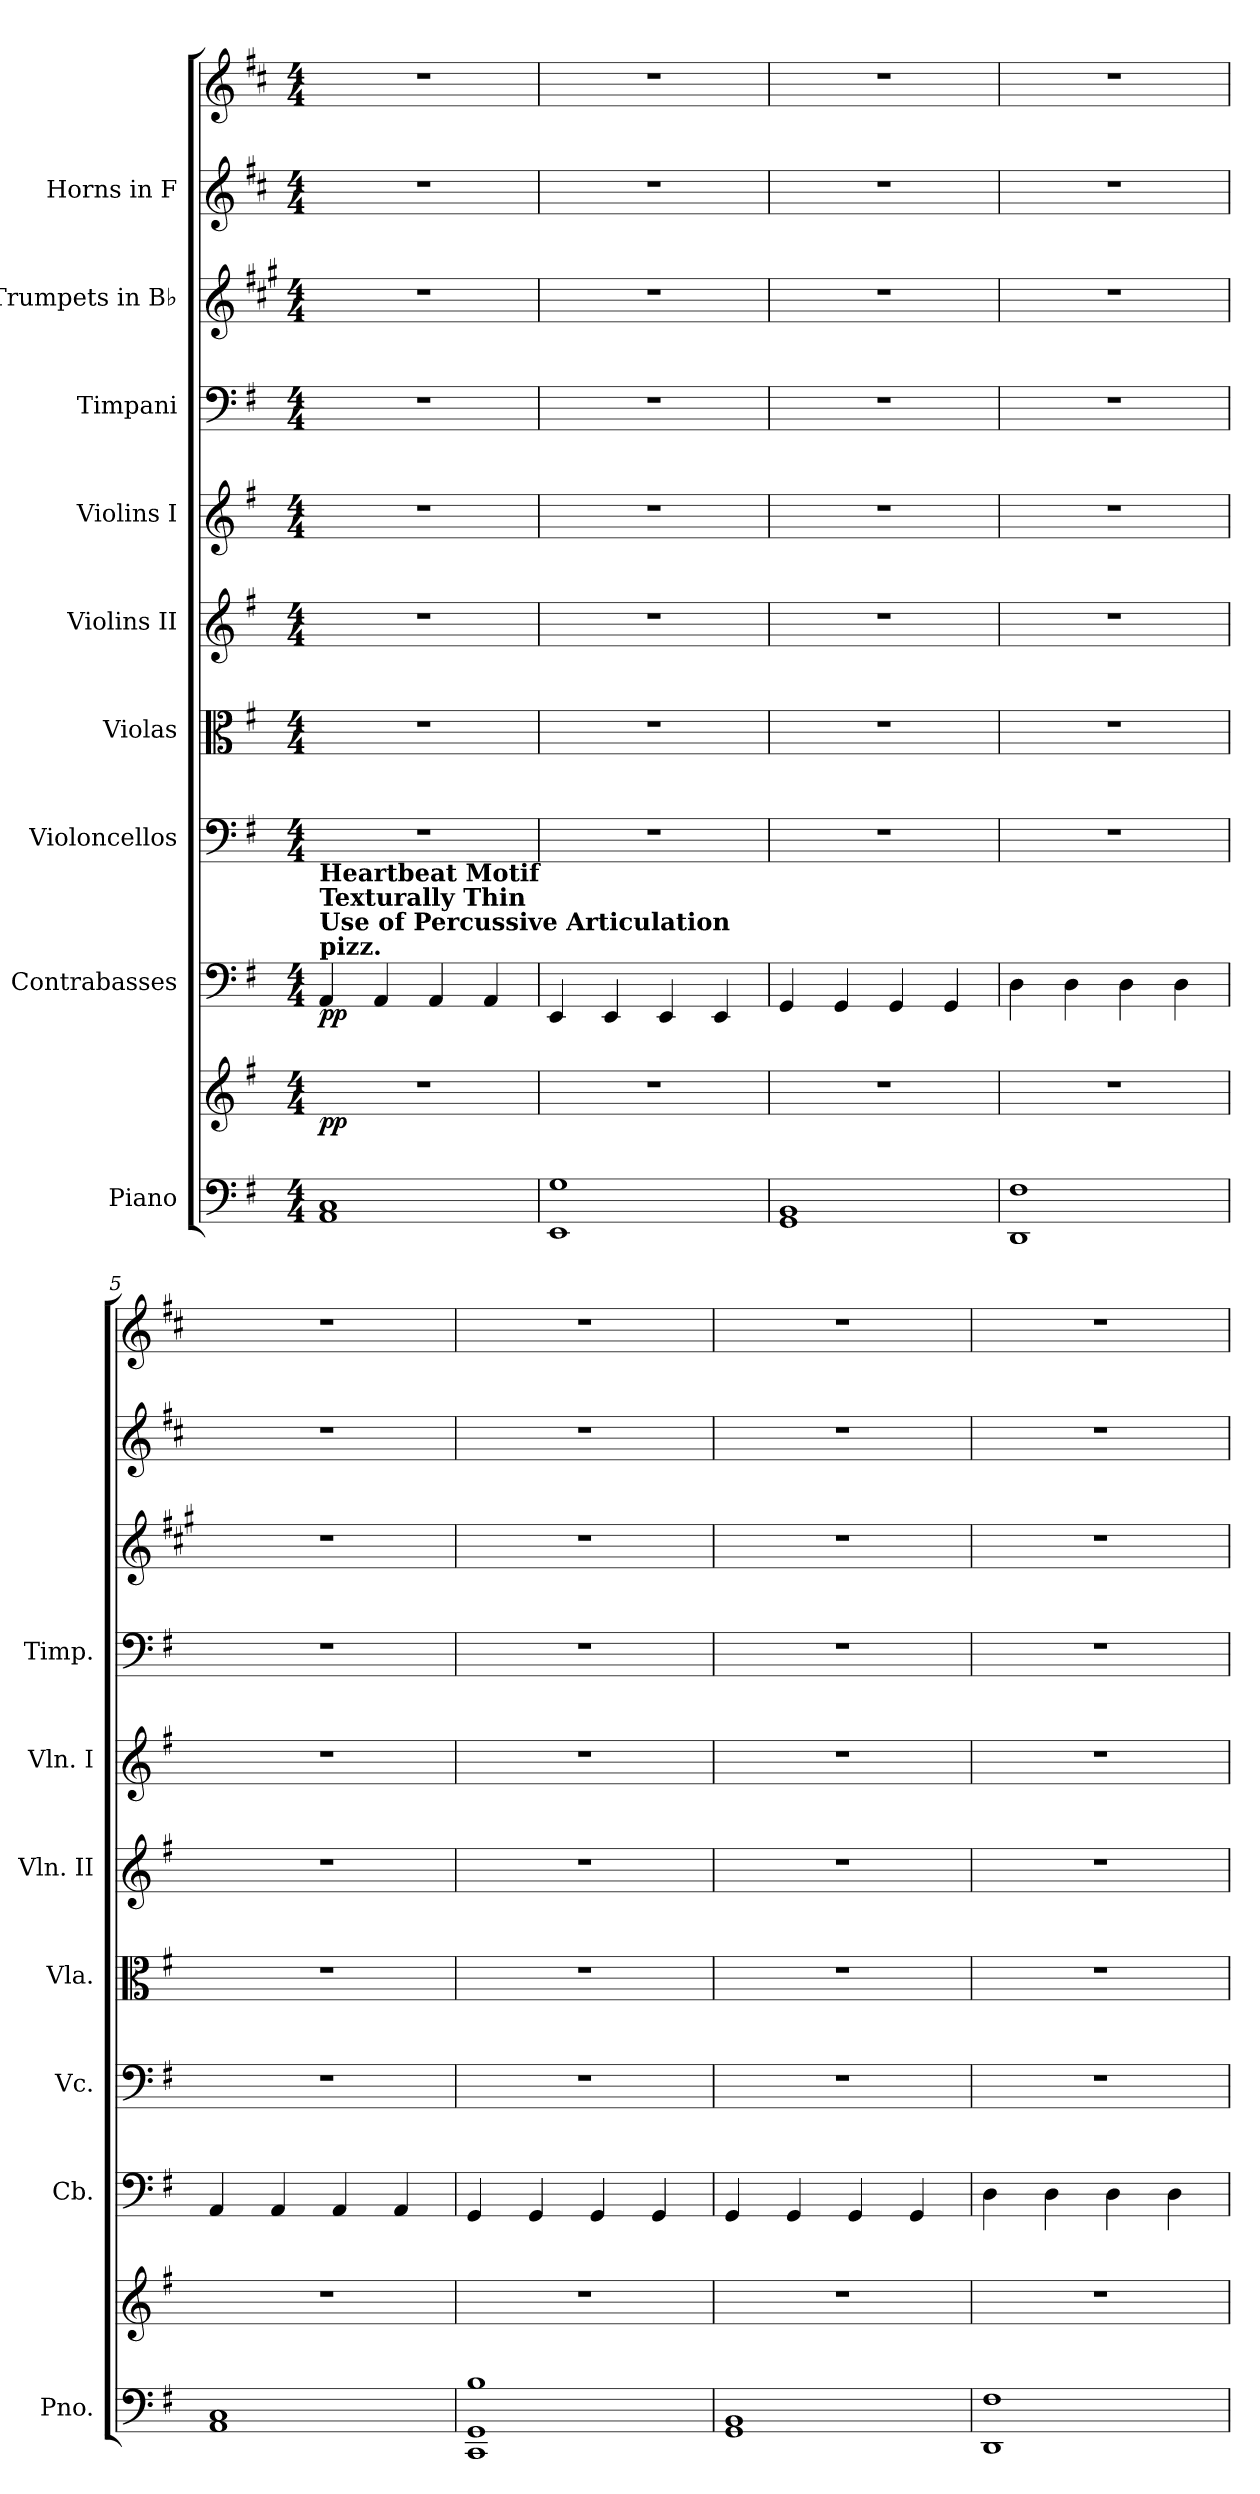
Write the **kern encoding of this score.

**kern	**kern	**dynam	**kern	**dynam	**kern	**kern	**kern	**kern	**kern	**kern	**kern	**kern
*part9	*part9	*part9	*part8	*part8	*part7	*part6	*part5	*part4	*part3	*part2	*part1	*part1
*staff11	*staff10	*staff10/11	*staff9	*staff9	*staff8	*staff7	*staff6	*staff5	*staff4	*staff3	*staff2	*staff1
*I"Piano	*	*	*I"Contrabasses	*	*I"Violoncellos	*I"Violas	*I"Violins II	*I"Violins I	*I"Timpani	*I"Trumpets in B♭	*I"Horns in F	*
*I'Pno.	*	*	*I'Cb.	*	*I'Vc.	*I'Vla.	*I'Vln. II	*I'Vln. I	*I'Timp.	*	*	*
*clefF4	*clefG2	*	*clefF4	*	*clefF4	*clefC3	*clefG2	*clefG2	*clefF4	*clefG2	*clefG2	*clefG2
*	*	*	*ITrd7c12	*	*	*	*	*	*	*ITrd1c2	*ITrd4c7	*ITrd4c7
*k[f#]	*k[f#]	*	*k[f#]	*	*k[f#]	*k[f#]	*k[f#]	*k[f#]	*k[f#]	*k[f#]	*k[f#]	*k[f#]
*M4/4	*M4/4	*	*M4/4	*	*M4/4	*M4/4	*M4/4	*M4/4	*M4/4	*M4/4	*M4/4	*M4/4
*MM60	*MM60	*	*MM60	*	*MM60	*MM60	*MM60	*MM60	*MM60	*MM60	*MM60	*MM60
=1	=1	=1	=1	=1	=1	=1	=1	=1	=1	=1	=1	=1
!	!	!	!LO:TX:a:B:t=pizz.	!	!	!	!	!	!	!	!	!
!	!	!	!LO:TX:a:B:t=Use of Percussive Articulation	!	!	!	!	!	!	!	!	!
!	!	!	!LO:TX:a:B:t=Texturally Thin	!	!	!	!	!	!	!	!	!
!	!	!	!LO:TX:a:B:t=Heartbeat Motif	!	!	!	!	!	!	!	!	!
!	!	!LO:DY:b	!	!LO:DY:b	!	!	!	!	!	!	!	!
1AA 1C	1r	pp	4AAA/	pp	1r	1r	1r	1r	1r	1r	1r	1r
.	.	.	4AAA/	.	.	.	.	.	.	.	.	.
.	.	.	4AAA/	.	.	.	.	.	.	.	.	.
.	.	.	4AAA/	.	.	.	.	.	.	.	.	.
=2	=2	=2	=2	=2	=2	=2	=2	=2	=2	=2	=2	=2
1EE 1G	1r	.	4EEE/	.	1r	1r	1r	1r	1r	1r	1r	1r
.	.	.	4EEE/	.	.	.	.	.	.	.	.	.
.	.	.	4EEE/	.	.	.	.	.	.	.	.	.
.	.	.	4EEE/	.	.	.	.	.	.	.	.	.
=3	=3	=3	=3	=3	=3	=3	=3	=3	=3	=3	=3	=3
1GG 1BB	1r	.	4GGG/	.	1r	1r	1r	1r	1r	1r	1r	1r
.	.	.	4GGG/	.	.	.	.	.	.	.	.	.
.	.	.	4GGG/	.	.	.	.	.	.	.	.	.
.	.	.	4GGG/	.	.	.	.	.	.	.	.	.
=4	=4	=4	=4	=4	=4	=4	=4	=4	=4	=4	=4	=4
1DD 1F#	1r	.	4DD\	.	1r	1r	1r	1r	1r	1r	1r	1r
.	.	.	4DD\	.	.	.	.	.	.	.	.	.
.	.	.	4DD\	.	.	.	.	.	.	.	.	.
.	.	.	4DD\	.	.	.	.	.	.	.	.	.
=5	=5	=5	=5	=5	=5	=5	=5	=5	=5	=5	=5	=5
1AA 1C	1r	.	4AAA/	.	1r	1r	1r	1r	1r	1r	1r	1r
.	.	.	4AAA/	.	.	.	.	.	.	.	.	.
.	.	.	4AAA/	.	.	.	.	.	.	.	.	.
.	.	.	4AAA/	.	.	.	.	.	.	.	.	.
=6	=6	=6	=6	=6	=6	=6	=6	=6	=6	=6	=6	=6
1CC 1GG 1B	1r	.	4GGG/	.	1r	1r	1r	1r	1r	1r	1r	1r
.	.	.	4GGG/	.	.	.	.	.	.	.	.	.
.	.	.	4GGG/	.	.	.	.	.	.	.	.	.
.	.	.	4GGG/	.	.	.	.	.	.	.	.	.
=7	=7	=7	=7	=7	=7	=7	=7	=7	=7	=7	=7	=7
1GG 1BB	1r	.	4GGG/	.	1r	1r	1r	1r	1r	1r	1r	1r
.	.	.	4GGG/	.	.	.	.	.	.	.	.	.
.	.	.	4GGG/	.	.	.	.	.	.	.	.	.
.	.	.	4GGG/	.	.	.	.	.	.	.	.	.
=8	=8	=8	=8	=8	=8	=8	=8	=8	=8	=8	=8	=8
1DD 1F#	1r	.	4DD\	.	1r	1r	1r	1r	1r	1r	1r	1r
.	.	.	4DD\	.	.	.	.	.	.	.	.	.
.	.	.	4DD\	.	.	.	.	.	.	.	.	.
.	.	.	4DD\	.	.	.	.	.	.	.	.	.
=	=	=	=	=	=	=	=	=	=	=	=	=
*-	*-	*-	*-	*-	*-	*-	*-	*-	*-	*-	*-	*-
